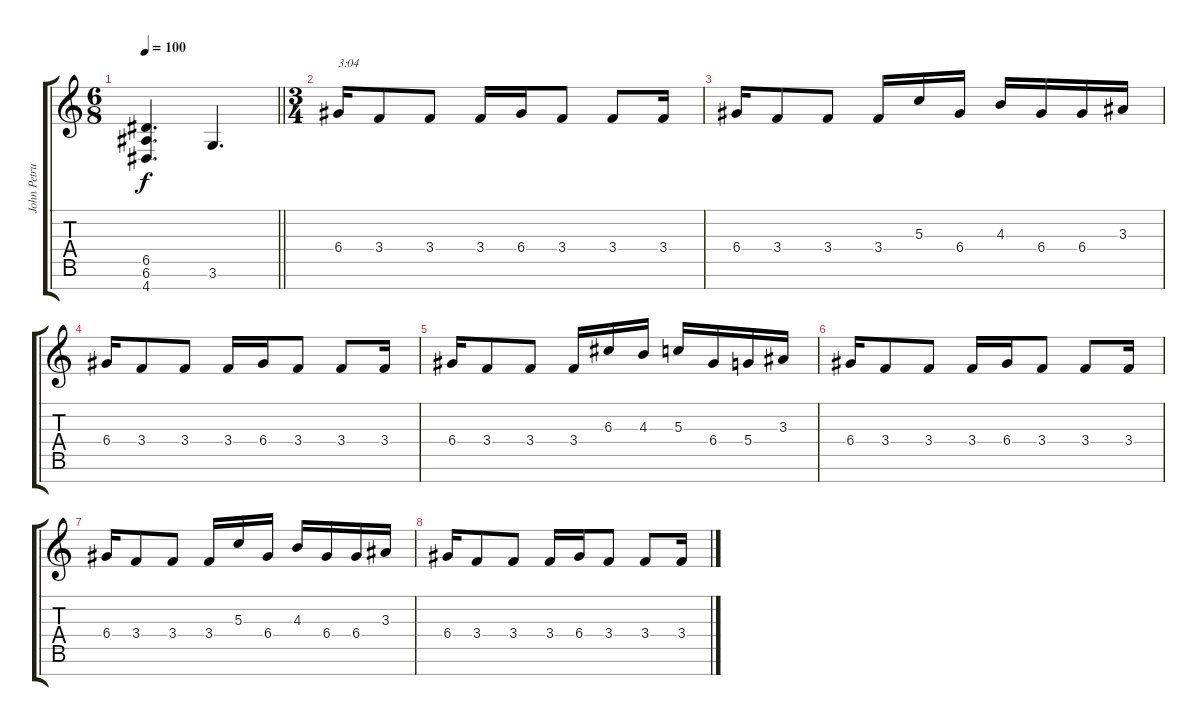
\track ("John Petrucci" "John Petru") {instrument distortionguitar}
\staff {score tabs}
\tuning (E4 B3 G3 D3 A2 E2 B1) {hide}
\ts (6 8)
\tempo 100
\clef g2
\barLineRight lightlight
\ks c
(6.5 6.6 4.7).4{d dy f} 3.6.4{d} |
\ts (3 4)
\section ("" "")
6.4.16{txt "3:04"} 3.4.8 3.4.8 3.4.16 6.4.16 3.4.8 3.4.8 3.4.16 |
6.4.16 3.4.8 3.4.8 3.4.16 5.3.16 6.4.16 4.3.16 6.4.16 6.4.16 3.3.16 |
6.4.16 3.4.8 3.4.8 3.4.16 6.4.16 3.4.8 3.4.8 3.4.16 |
6.4.16 3.4.8 3.4.8 3.4.16 6.3.16 4.3.16 5.3.16 6.4.16 5.4.16 3.3.16 |
6.4.16 3.4.8 3.4.8 3.4.16 6.4.16 3.4.8 3.4.8 3.4.16 |
6.4.16 3.4.8 3.4.8 3.4.16 5.3.16 6.4.16 4.3.16 6.4.16 6.4.16 3.3.16 |
6.4.16 3.4.8 3.4.8 3.4.16 6.4.16 3.4.8 3.4.8 3.4.16
